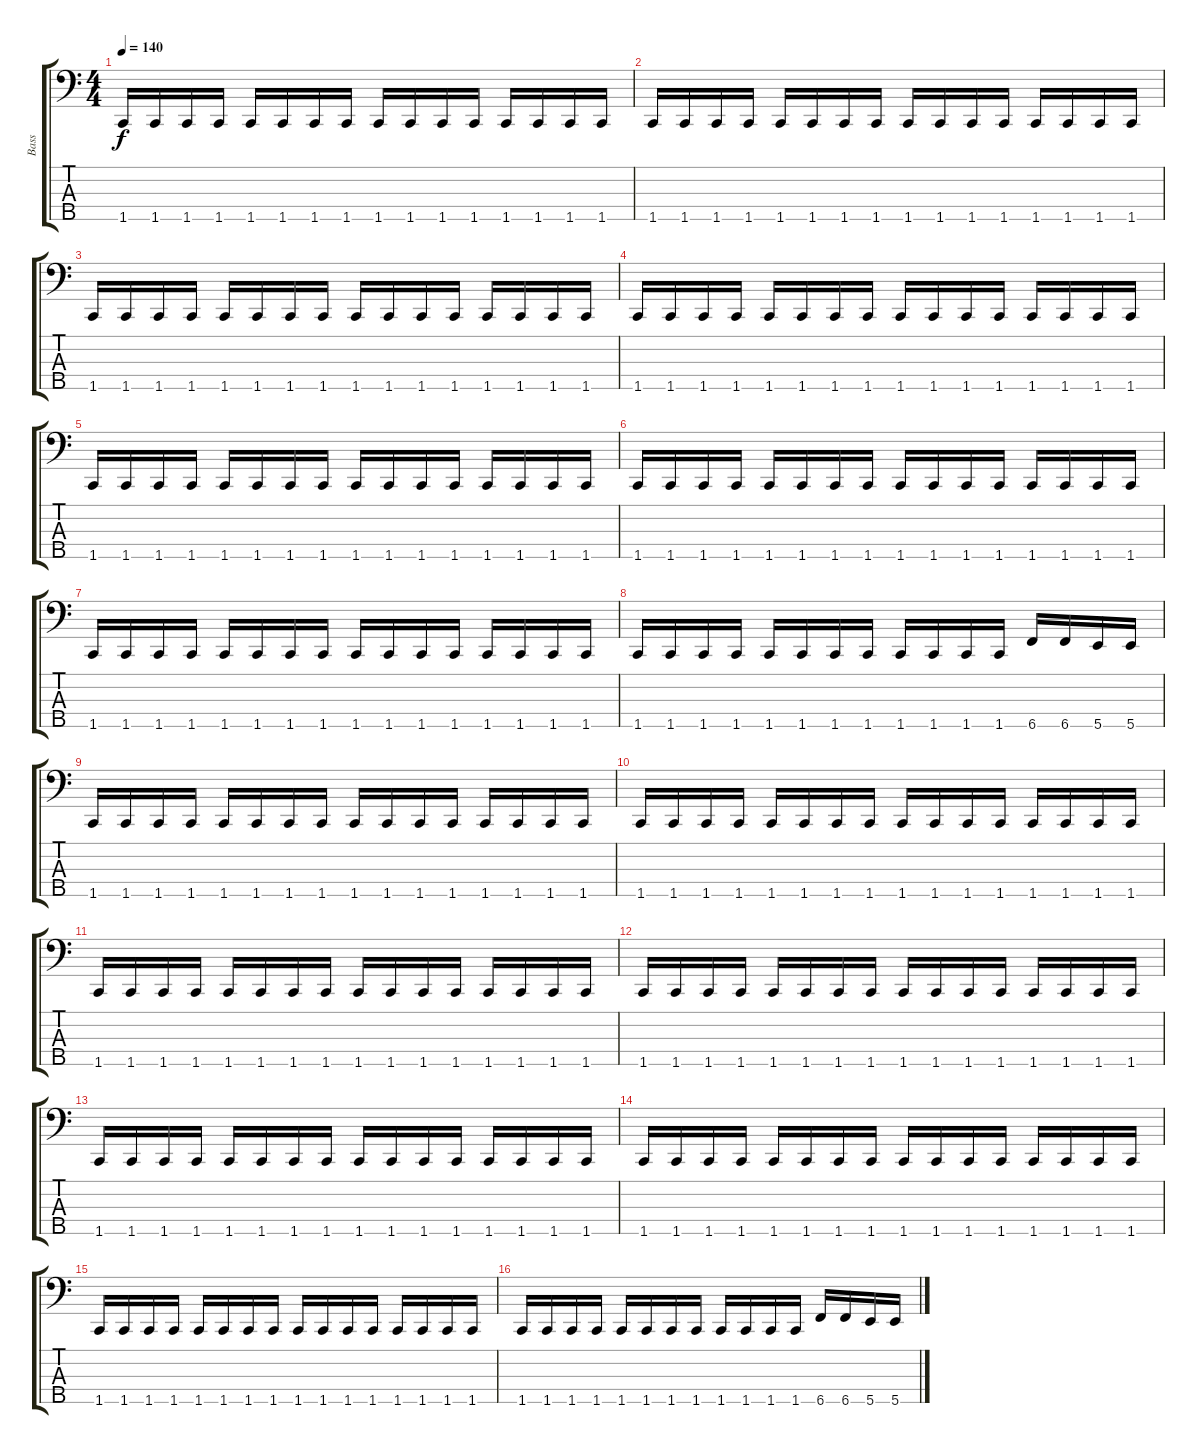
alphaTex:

\track ("Bass" "Bass") {instrument electricbasspick}
\staff {score tabs}
\tuning (G2 D2 A1 E1 B0) {hide}
\ts (4 4)
\tempo 140
\clef f4
\ks c
1.5.16{dy f} 1.5.16 1.5.16 1.5.16 1.5.16 1.5.16 1.5.16 1.5.16 1.5.16 1.5.16 1.5.16 1.5.16 1.5.16 1.5.16 1.5.16 1.5.16 |
1.5.16 1.5.16 1.5.16 1.5.16 1.5.16 1.5.16 1.5.16 1.5.16 1.5.16 1.5.16 1.5.16 1.5.16 1.5.16 1.5.16 1.5.16 1.5.16 |
1.5.16 1.5.16 1.5.16 1.5.16 1.5.16 1.5.16 1.5.16 1.5.16 1.5.16 1.5.16 1.5.16 1.5.16 1.5.16 1.5.16 1.5.16 1.5.16 |
1.5.16 1.5.16 1.5.16 1.5.16 1.5.16 1.5.16 1.5.16 1.5.16 1.5.16 1.5.16 1.5.16 1.5.16 1.5.16 1.5.16 1.5.16 1.5.16 |
1.5.16 1.5.16 1.5.16 1.5.16 1.5.16 1.5.16 1.5.16 1.5.16 1.5.16 1.5.16 1.5.16 1.5.16 1.5.16 1.5.16 1.5.16 1.5.16 |
1.5.16 1.5.16 1.5.16 1.5.16 1.5.16 1.5.16 1.5.16 1.5.16 1.5.16 1.5.16 1.5.16 1.5.16 1.5.16 1.5.16 1.5.16 1.5.16 |
1.5.16 1.5.16 1.5.16 1.5.16 1.5.16 1.5.16 1.5.16 1.5.16 1.5.16 1.5.16 1.5.16 1.5.16 1.5.16 1.5.16 1.5.16 1.5.16 |
1.5.16 1.5.16 1.5.16 1.5.16 1.5.16 1.5.16 1.5.16 1.5.16 1.5.16 1.5.16 1.5.16 1.5.16 6.5.16 6.5.16 5.5.16 5.5.16 |
1.5.16 1.5.16 1.5.16 1.5.16 1.5.16 1.5.16 1.5.16 1.5.16 1.5.16 1.5.16 1.5.16 1.5.16 1.5.16 1.5.16 1.5.16 1.5.16 |
1.5.16 1.5.16 1.5.16 1.5.16 1.5.16 1.5.16 1.5.16 1.5.16 1.5.16 1.5.16 1.5.16 1.5.16 1.5.16 1.5.16 1.5.16 1.5.16 |
1.5.16 1.5.16 1.5.16 1.5.16 1.5.16 1.5.16 1.5.16 1.5.16 1.5.16 1.5.16 1.5.16 1.5.16 1.5.16 1.5.16 1.5.16 1.5.16 |
1.5.16 1.5.16 1.5.16 1.5.16 1.5.16 1.5.16 1.5.16 1.5.16 1.5.16 1.5.16 1.5.16 1.5.16 1.5.16 1.5.16 1.5.16 1.5.16 |
1.5.16 1.5.16 1.5.16 1.5.16 1.5.16 1.5.16 1.5.16 1.5.16 1.5.16 1.5.16 1.5.16 1.5.16 1.5.16 1.5.16 1.5.16 1.5.16 |
1.5.16 1.5.16 1.5.16 1.5.16 1.5.16 1.5.16 1.5.16 1.5.16 1.5.16 1.5.16 1.5.16 1.5.16 1.5.16 1.5.16 1.5.16 1.5.16 |
1.5.16 1.5.16 1.5.16 1.5.16 1.5.16 1.5.16 1.5.16 1.5.16 1.5.16 1.5.16 1.5.16 1.5.16 1.5.16 1.5.16 1.5.16 1.5.16 |
1.5.16 1.5.16 1.5.16 1.5.16 1.5.16 1.5.16 1.5.16 1.5.16 1.5.16 1.5.16 1.5.16 1.5.16 6.5.16 6.5.16 5.5.16 5.5.16
